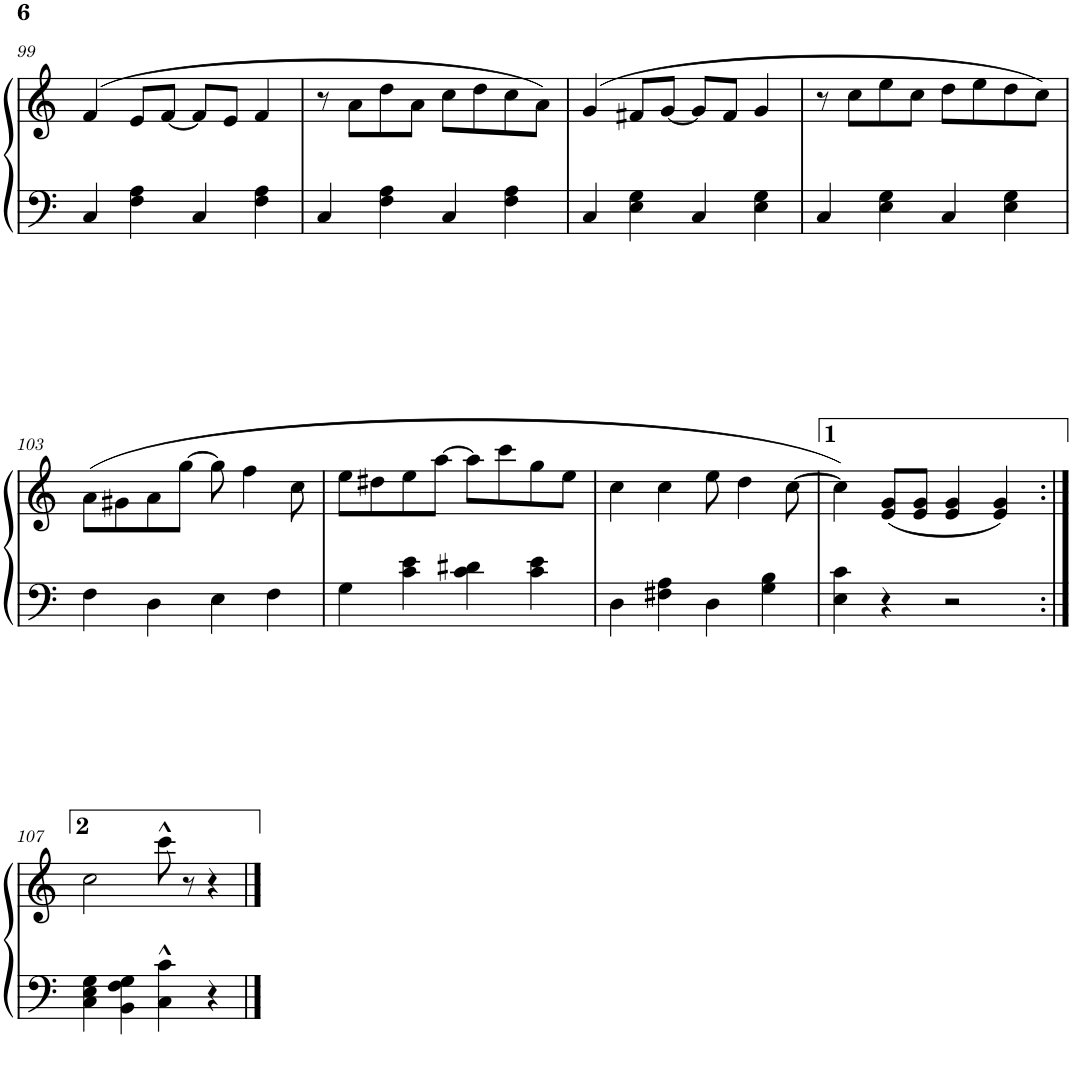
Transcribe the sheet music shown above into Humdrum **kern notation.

**kern	**kern
*part1	*part1
*staff2	*staff1
*I"Piano	*
!!LO:PB:g=z
*clefF4	*clefG2
*k[]	*k[]
*C:	*C:
*M4/4	*M4/4
=99	=99
4C/	(4f/
4F\ 4A\	8e/L
.	[8f/J
4C/	8f/L]
.	8e/J
4F\ 4A\	4f/
=100	=100
4C/	8r
.	8a\L
4F\ 4A\	8dd\
.	8a\J
4C/	8cc\L
.	8dd\
4F\ 4A\	8cc\
.	8a\J)
=101	=101
4C/	(4g/
4E\ 4G\	8f#X/L
.	[8g/J
4C/	8g/L]
.	8f#/J
4E\ 4G\	4g/
=102	=102
4C/	8r
.	8cc\L
4E\ 4G\	8ee\
.	8cc\J
4C/	8dd\L
.	8ee\
4E\ 4G\	8dd\
.	8cc\J)
!!LO:LB:g=z
=103	=103
4F\	(>8a\L
.	8g#X\
4D\	8a\
.	[8gg\J
4E\	8gg\]
.	4ff\
4F\	.
.	8cc\
=104	=104
4G\	8ee\L
.	8dd#X\
4c\ 4e\	8ee\
.	[8aa\J
4c\ 4d#X\	8aa\L]
.	8ccc\
4c\ 4e\	8gg\
.	8ee\J
=105	=105
4D\	4cc\
4F#X\ 4A\	4cc\
4D\	8ee\
.	4dd\
4G\ 4B\	.
.	[8cc\
=106	=106
4E\ 4c\	4cc\])
4r	(<8e/ 8g/L
.	8e/ 8g/J
2r	4e/ 4g/
.	4e/ 4g/)
!!LO:LB:g=z
=107:|!	=107:|!
4C\ 4E\ 4G\	2cc\
4BB\ 4F\ 4G\	.
4C\^^ 4c\^^	8ccc^^\
.	8r
4r	4r
==	==
*-	*-
